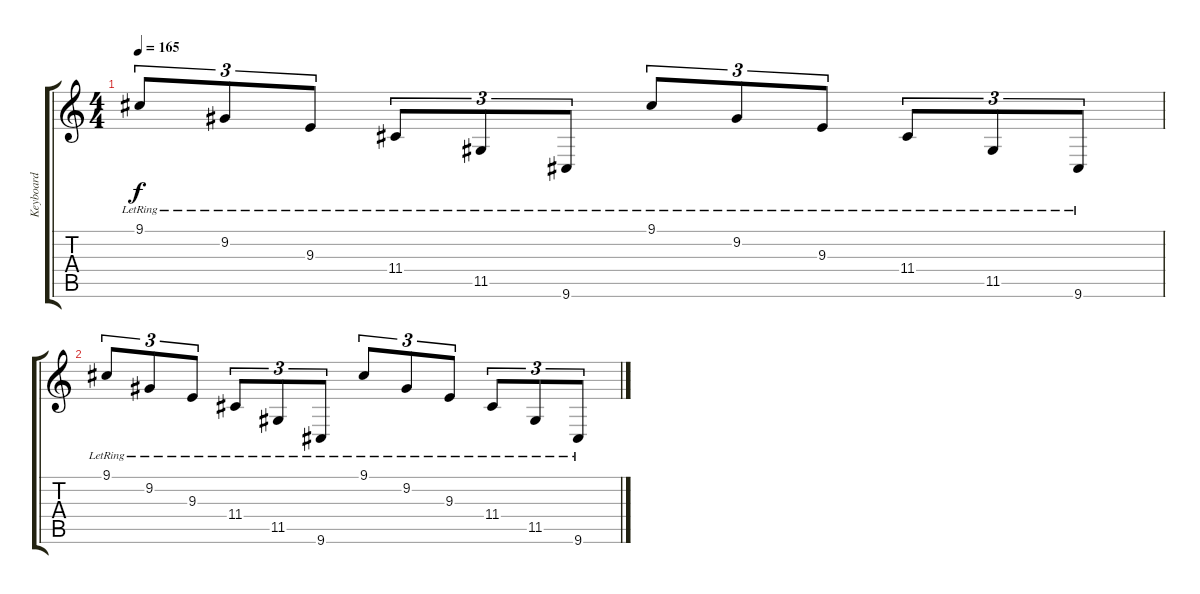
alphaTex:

\track ("Keyboard" "Keyboard") {instrument acousticgrandpiano}
\staff {score tabs}
\tuning (E4 B3 G3 D3 A2 E2) {hide}
\ts (4 4)
\tempo 165
\clef g2
\ks c
9.1{lr}.8{tu (3 2) dy f volume 0} 9.2{lr}.8{tu (3 2)} 9.3{lr}.8{tu (3 2)} 11.4{lr}.8{tu (3 2)} 11.5{lr}.8{tu (3 2)} 9.6{lr}.8{tu (3 2)} 9.1{lr}.8{tu (3 2)} 9.2{lr}.8{tu (3 2)} 9.3{lr}.8{tu (3 2)} 11.4{lr}.8{tu (3 2)} 11.5{lr}.8{tu (3 2)} 9.6{lr}.8{tu (3 2)} |
9.1{lr}.8{tu (3 2)} 9.2{lr}.8{tu (3 2)} 9.3{lr}.8{tu (3 2)} 11.4{lr}.8{tu (3 2)} 11.5{lr}.8{tu (3 2)} 9.6{lr}.8{tu (3 2)} 9.1{lr}.8{tu (3 2)} 9.2{lr}.8{tu (3 2)} 9.3{lr}.8{tu (3 2)} 11.4{lr}.8{tu (3 2)} 11.5{lr}.8{tu (3 2)} 9.6{lr}.8{tu (3 2)}
